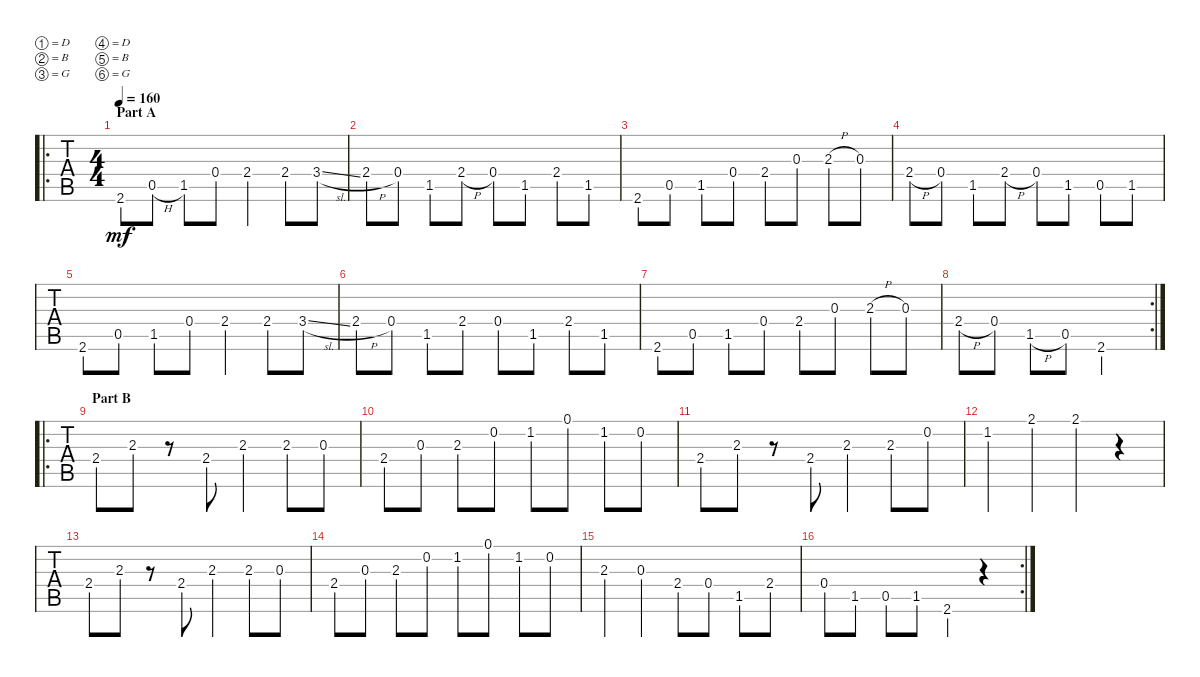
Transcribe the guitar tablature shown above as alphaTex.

\defaultSystemsLayout 4
\bracketExtendMode groupsimilarinstruments
\singleTrackTrackNamePolicy hidden
\multiTrackTrackNamePolicy hidden
\otherSystemsTrackNameOrientation horizontal
\track ("Dobro" "Dobro") {instrument acousticguitarsteel}
\staff {tabs}
\tuning (D4 B3 G3 D3 B2 G2)
\ro
\ts (4 4)
\section ("" "Part A")
\tempo 160
\clef g2
\ks c
2.6.8{dy mf instrument acousticguitarsteel} 0.5{h}.8 1.5.8 0.4.8 2.4.4 2.4.8 3.4{sl}.8 |
2.4{h}.8 0.4.8 1.5.8 2.4{h}.8 0.4.8 1.5.8 2.4.8 1.5.8 |
2.6.8 0.5.8 1.5.8 0.4.8 2.4.8 0.3.8 2.3{h}.8 0.3.8 |
2.4{h}.8 0.4.8 1.5.8 2.4{h}.8 0.4.8 1.5.8 0.5.8 1.5.8 |
2.6.8 0.5.8 1.5.8 0.4.8 2.4.4 2.4.8 3.4{sl}.8 |
2.4{h}.8 0.4.8 1.5.8 2.4.8 0.4.8 1.5.8 2.4.8 1.5.8 |
2.6.8 0.5.8 1.5.8 0.4.8 2.4.8 0.3.8 2.3{h}.8 0.3.8 |
\rc 2
2.4{h}.8 0.4.8 1.5{h}.8 0.5.8 2.6.2 |
\ro
\section ("" "Part B")
2.4.8 2.3.8 r.8 2.4.8 2.3.4 2.3.8 0.3.8 |
2.4.8 0.3.8 2.3.8 0.2.8 1.2.8 0.1.8 1.2.8 0.2.8 |
2.4.8 2.3.8 r.8 2.4.8 2.3.4 2.3.8 0.2.8 |
1.2.4 2.1.4 2.1.4 r.4 |
2.4.8 2.3.8 r.8 2.4.8 2.3.4 2.3.8 0.3.8 |
2.4.8 0.3.8 2.3.8 0.2.8 1.2.8 0.1.8 1.2.8 0.2.8 |
2.3.4 0.3.4 2.4.8 0.4.8 1.5.8 2.4.8 |
\rc 2
0.4.8 1.5.8 0.5.8 1.5.8 2.6.4 r.4
